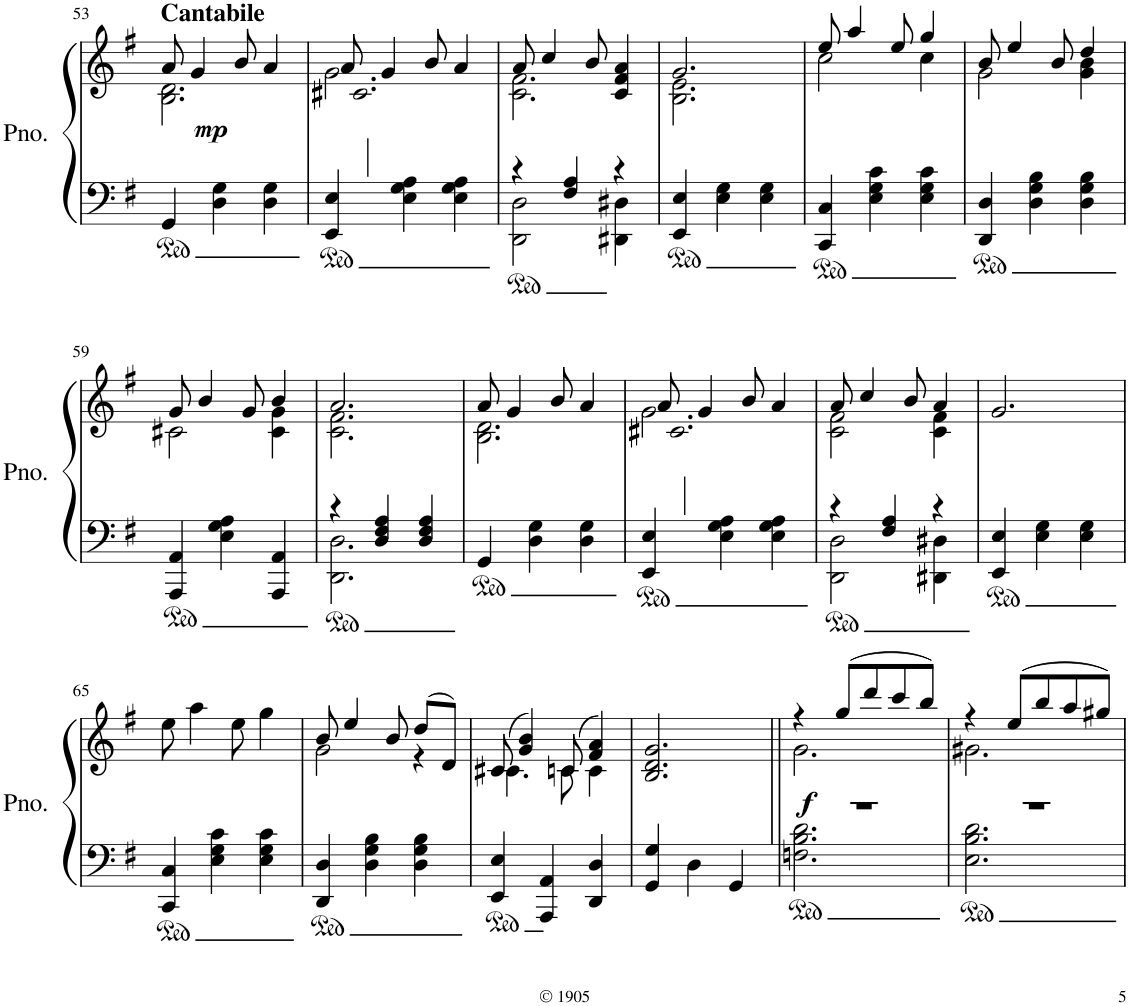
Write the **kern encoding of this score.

**kern	**kern	**dynam
*part1	*part1	*part1
*staff2	*staff1	*staff1/2
*I"Piano	*	*
*I'Pno.	*	*
!!LO:PB:g=z
*clefF4	*clefG2	*
*k[f#]	*k[f#]	*
*M3/4	*M3/4	*
=53	=53	=53
*	*^	*
!	!LO:TX:a:B:t=Cantabile	!	!
!	!	!	!LO:DY:b
4GG/	8a/	2.B\ 2.d\	mp
.	4g/	.	.
4D\ 4G\	.	.	.
.	8b/	.	.
4D\ 4G\	4a/	.	.
=54	=54	=54	=54
*	*	*^	*
4EE/ 4E/	8a/	2.g\	2.c#X/	.
.	4g/	.	.	.
4E\ 4G\ 4A\	.	.	.	.
.	8b/	.	.	.
4E\ 4G\ 4A\	4a/	.	.	.
*	*	*v	*v	*
=55	=55	=55	=55
*^	*	*	*
4r	2DD\ 2D\	8a/	2.c\ 2.f#\	.
.	.	4cc/	.	.
4F#/ 4A/	.	.	.	.
.	.	8b/	.	.
4r	4DD#X\ 4D#X\	4c/ 4f#/ 4a/	.	.
*v	*v	*	*	*
=56	=56	=56	=56
4EE/ 4E/	2.g/	2.B\ 2.e\	.
4E\ 4G\	.	.	.
4E\ 4G\	.	.	.
=57	=57	=57	=57
4CC/ 4C/	8ee/	2cc\	.
.	4aa/	.	.
4E\ 4G\ 4c\	.	.	.
.	8ee/	.	.
4E\ 4G\ 4c\	4gg/	4cc\	.
=58	=58	=58	=58
4DD/ 4D/	8b/	2g\	.
.	4ee/	.	.
4D\ 4G\ 4B\	.	.	.
.	8b/	.	.
4D\ 4G\ 4B\	4dd/	4g\ 4b\	.
!!LO:LB:g=z	!!
=59	=59	=59	=59
4AAA/ 4AA/	8g/	2c#X\	.
.	4b/	.	.
4E\ 4G\ 4A\	.	.	.
.	8g/	.	.
4AAA/ 4AA/	4b/	4c#\ 4g\	.
=60	=60	=60	=60
*^	*	*	*
4r	2.DD\ 2.D\	2.a/	2.c\ 2.f#\	.
4D/ 4F#/ 4A/	.	.	.	.
4D/ 4F#/ 4A/	.	.	.	.
*v	*v	*	*	*
=61	=61	=61	=61
4GG/	8a/	2.B\ 2.d\	.
.	4g/	.	.
4D\ 4G\	.	.	.
.	8b/	.	.
4D\ 4G\	4a/	.	.
=62	=62	=62	=62
*	*	*^	*
4EE/ 4E/	8a/	2.g\	2.c#X/	.
.	4g/	.	.	.
4E\ 4G\ 4A\	.	.	.	.
.	8b/	.	.	.
4E\ 4G\ 4A\	4a/	.	.	.
*	*	*v	*v	*
=63	=63	=63	=63
*^	*	*	*
4r	2DD\ 2D\	8a/	2c\ 2f#\	.
.	.	4cc/	.	.
4F#/ 4A/	.	.	.	.
.	.	8b/	.	.
4r	4DD#X\ 4D#X\	4a/	4c\ 4f#\	.
*v	*v	*	*	*
*	*v	*v	*
=64	=64	=64
4EE/ 4E/	2.g/	.
4E\ 4G\	.	.
4E\ 4G\	.	.
!!LO:LB:g=z
=65	=65	=65
4CC/ 4C/	8ee\	.
.	4aa\	.
4E\ 4G\ 4c\	.	.
.	8ee\	.
4E\ 4G\ 4c\	4gg\	.
=66	=66	=66
*	*^	*
4DD/ 4D/	8b/	2g\	.
.	4ee/	.	.
4D\ 4G\ 4B\	.	.	.
.	8b/	.	.
4D\ 4G\ 4B\	(8dd/L	4r	.
.	8d/J)	.	.
=67	=67	=67	=67
4EE/ 4E/	(8c#X/	4.c#\	.
.	4g/ 4b/)	.	.
4AAA/ 4AA/	.	.	.
.	(8cn/	8c\	.
4DD/ 4D/	4f#/ 4a/)	4c\	.
*	*v	*v	*
=68	=68	=68
4GG/ 4G/	2.B/ 2.d/ 2.g/	.
4D\	.	.
4GG/	.	.
=69||	=69||	=69||
*^	*^	*
!	!	!	!	!LO:DY:b
2.r	2.Fn\ 2.B\ 2.d\	4r	2.g\	f
.	.	(8gg/L	.	.
.	.	8ddd/	.	.
.	.	8ccc/	.	.
.	.	8bb/J)	.	.
=70	=70	=70	=70	=70
2.r	2.E\ 2.B\ 2.d\	4r	2.g#X\	.
.	.	(8ee/L	.	.
.	.	8bb/	.	.
.	.	8aa/	.	.
.	.	8gg#X/J)	.	.
*v	*v	*	*	*
*	*v	*v	*
=	=	=
*-	*-	*-
